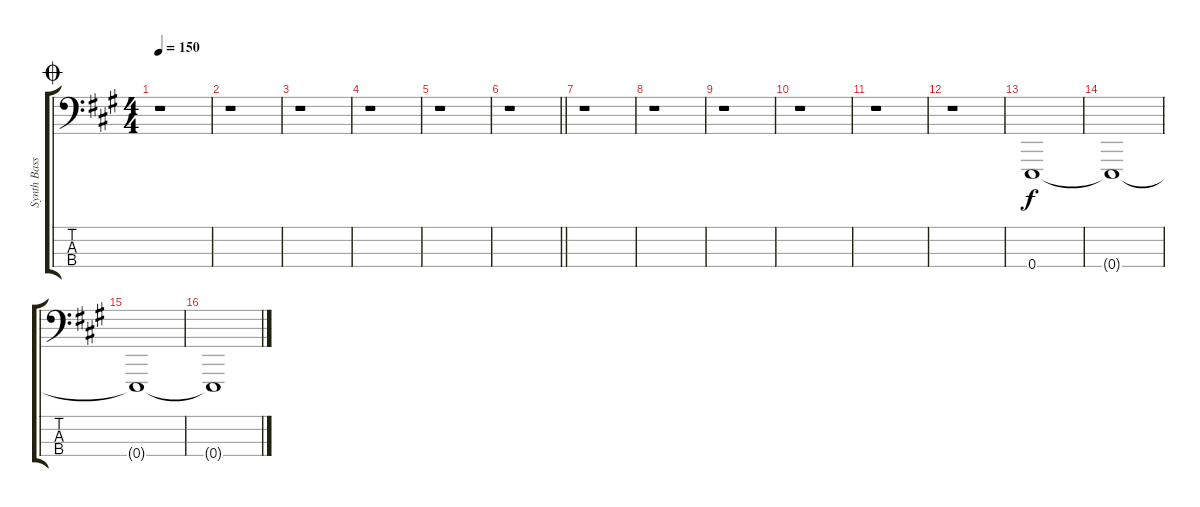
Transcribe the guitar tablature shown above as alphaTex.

\track ("Synth Bass" "Synth Bass") {instrument lead2sawtooth}
\staff {score tabs}
\tuning (G2 D2 A1 E1) {hide}
\ts (4 4)
\jump coda
\tempo 150
\clef f4
\ks a
r.1{dy ff} |
r.1 |
r.1 |
r.1 |
r.1 |
\barLineRight lightlight
r.1 |
r.1 |
r.1 |
r.1 |
r.1 |
r.1 |
r.1 |
0.4.1{dy f} |
0.4{t}.1 |
0.4{t}.1 |
0.4{t}.1
